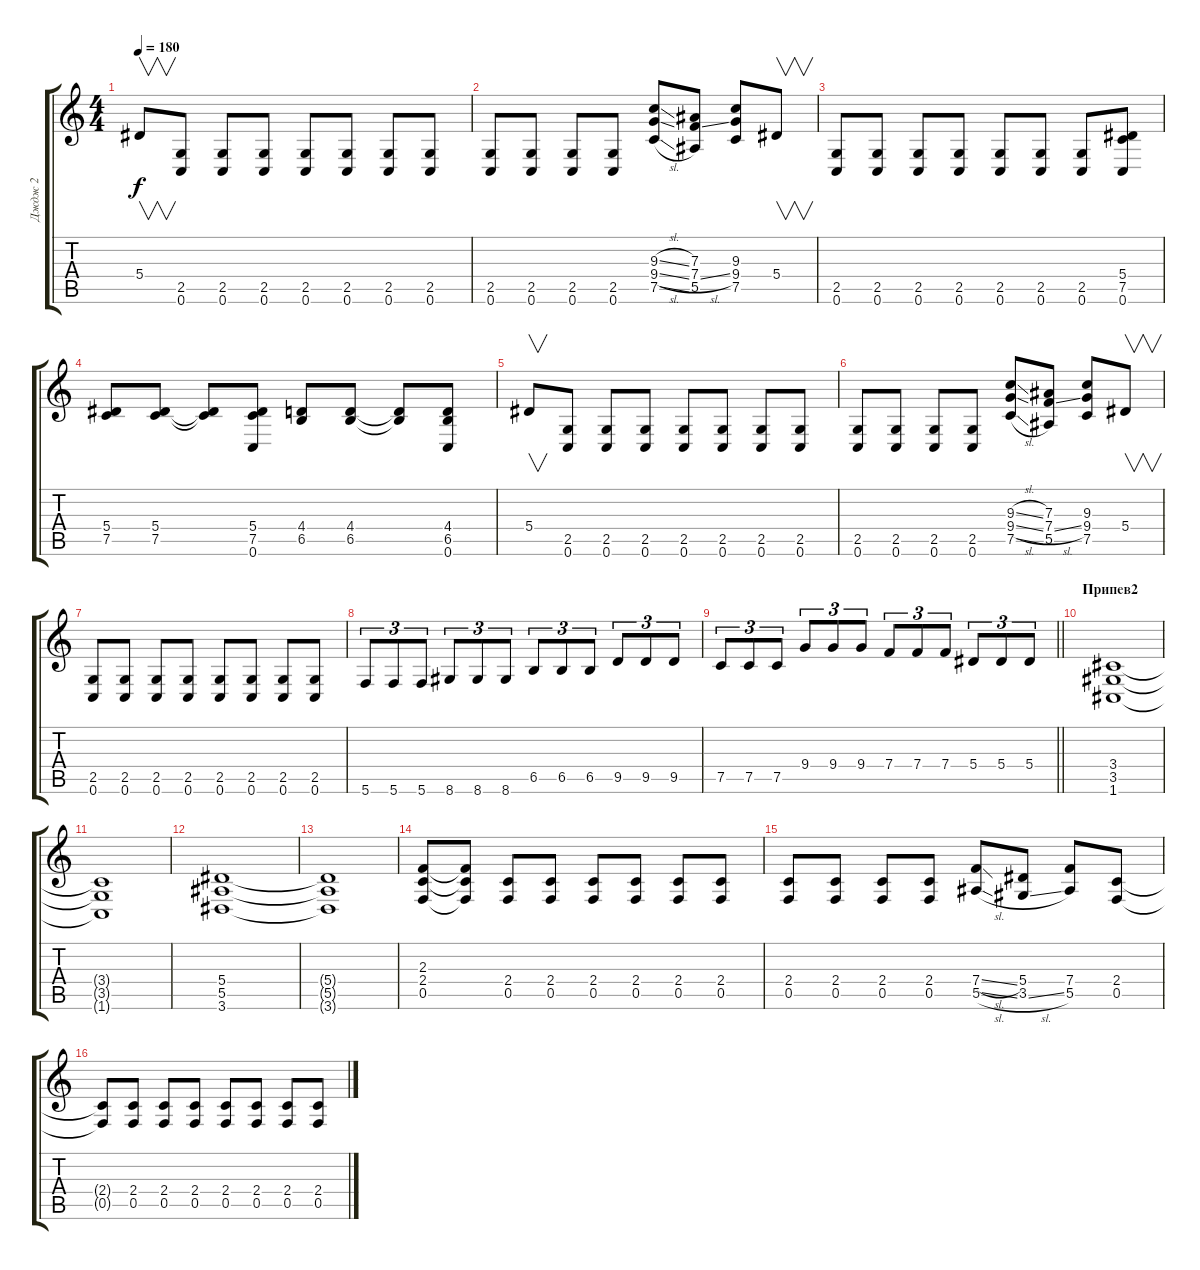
\track ("Дждж 2" "Дждж 2") {instrument overdrivenguitar}
\staff {score tabs}
\tuning (C4 G3 Eb3 Bb2 F2 C2) {hide}
\ts (4 4)
\tempo 180
\clef g2
\ks c
5.4.8{v dy f} (2.5 0.6).8 (2.5 0.6).8 (2.5 0.6).8 (2.5 0.6).8 (2.5 0.6).8 (2.5 0.6).8 (2.5 0.6).8 |
(2.5 0.6).8 (2.5 0.6).8 (2.5 0.6).8 (2.5 0.6).8 (9.3{sl} 9.4{sl} 7.5{sl}).8 (7.3 7.4{sl} 5.5).8 (9.3 9.4 7.5).8 5.4.8{v} |
(2.5 0.6).8 (2.5 0.6).8 (2.5 0.6).8 (2.5 0.6).8 (2.5 0.6).8 (2.5 0.6).8 (2.5 0.6).8 (5.4 7.5 0.6).8 |
(5.4 7.5).8 (5.4 7.5).8 (5.4{t} 7.5{t}).8 (5.4 7.5 0.6).8 (4.4 6.5).8 (4.4 6.5).8 (4.4{t} 6.5{t}).8 (4.4 6.5 0.6).8 |
5.4.8{v} (2.5 0.6).8 (2.5 0.6).8 (2.5 0.6).8 (2.5 0.6).8 (2.5 0.6).8 (2.5 0.6).8 (2.5 0.6).8 |
(2.5 0.6).8 (2.5 0.6).8 (2.5 0.6).8 (2.5 0.6).8 (9.3{sl} 9.4{sl} 7.5{sl}).8 (7.3 7.4{sl} 5.5).8 (9.3 9.4 7.5).8 5.4.8{v} |
(2.5 0.6).8 (2.5 0.6).8 (2.5 0.6).8 (2.5 0.6).8 (2.5 0.6).8 (2.5 0.6).8 (2.5 0.6).8 (2.5 0.6).8 |
5.6.8{tu (3 2)} 5.6.8{tu (3 2)} 5.6.8{tu (3 2)} 8.6.8{tu (3 2)} 8.6.8{tu (3 2)} 8.6.8{tu (3 2)} 6.5.8{tu (3 2)} 6.5.8{tu (3 2)} 6.5.8{tu (3 2)} 9.5.8{tu (3 2)} 9.5.8{tu (3 2)} 9.5.8{tu (3 2)} |
\barLineRight lightlight
7.5.8{tu (3 2)} 7.5.8{tu (3 2)} 7.5.8{tu (3 2)} 9.4.8{tu (3 2)} 9.4.8{tu (3 2)} 9.4.8{tu (3 2)} 7.4.8{tu (3 2)} 7.4.8{tu (3 2)} 7.4.8{tu (3 2)} 5.4.8{tu (3 2)} 5.4.8{tu (3 2)} 5.4.8{tu (3 2)} |
\section ("" "Припев2")
(3.4 3.5 1.6).1 |
(3.4{t} 3.5{t} 1.6{t}).1 |
(5.4 5.5 3.6).1 |
(5.4{t} 5.5{t} 3.6{t}).1 |
(2.3 2.4 0.5).8 (2.3{t} 2.4{t} 0.5{t}).8 (2.4 0.5).8 (2.4 0.5).8 (2.4 0.5).8 (2.4 0.5).8 (2.4 0.5).8 (2.4 0.5).8 |
(2.4 0.5).8 (2.4 0.5).8 (2.4 0.5).8 (2.4 0.5).8 (7.4{sl} 5.5{sl}).8 (5.4 3.5{sl}).8 (7.4 5.5).8 (2.4 0.5).8 |
(2.4{t} 0.5{t}).8 (2.4 0.5).8 (2.4 0.5).8 (2.4 0.5).8 (2.4 0.5).8 (2.4 0.5).8 (2.4 0.5).8 (2.4 0.5).8
